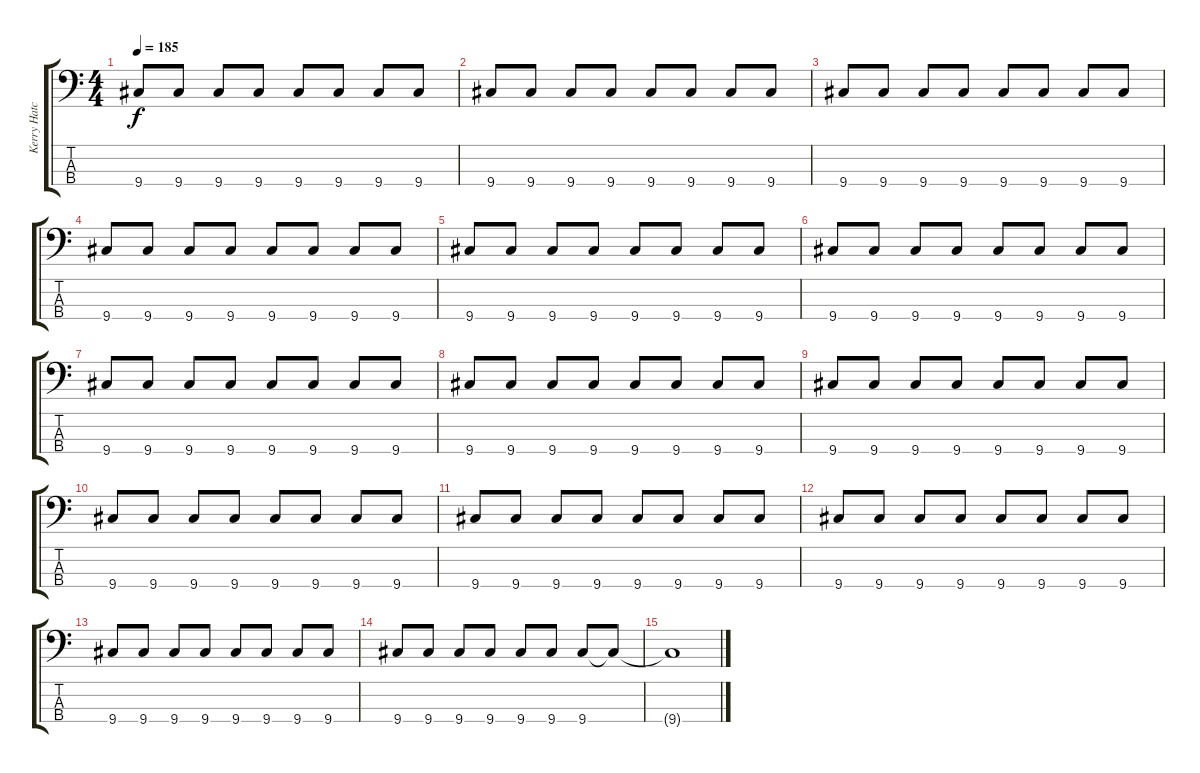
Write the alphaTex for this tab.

\track ("Kerry Hatch" "Kerry Hatc") {instrument electricbasspick}
\staff {score tabs}
\tuning (G2 D2 A1 E1) {hide}
\ts (4 4)
\tempo 185
\clef f4
\ks c
9.4.8{dy f} 9.4.8 9.4.8 9.4.8 9.4.8 9.4.8 9.4.8 9.4.8 |
9.4.8 9.4.8 9.4.8 9.4.8 9.4.8 9.4.8 9.4.8 9.4.8 |
9.4.8 9.4.8 9.4.8 9.4.8 9.4.8 9.4.8 9.4.8 9.4.8 |
9.4.8 9.4.8 9.4.8 9.4.8 9.4.8 9.4.8 9.4.8 9.4.8 |
9.4.8 9.4.8 9.4.8 9.4.8 9.4.8 9.4.8 9.4.8 9.4.8 |
9.4.8 9.4.8 9.4.8 9.4.8 9.4.8 9.4.8 9.4.8 9.4.8 |
9.4.8 9.4.8 9.4.8 9.4.8 9.4.8 9.4.8 9.4.8 9.4.8 |
9.4.8 9.4.8 9.4.8 9.4.8 9.4.8 9.4.8 9.4.8 9.4.8 |
9.4.8 9.4.8 9.4.8 9.4.8 9.4.8 9.4.8 9.4.8 9.4.8 |
9.4.8 9.4.8 9.4.8 9.4.8 9.4.8 9.4.8 9.4.8 9.4.8 |
9.4.8 9.4.8 9.4.8 9.4.8 9.4.8 9.4.8 9.4.8 9.4.8 |
9.4.8 9.4.8 9.4.8 9.4.8 9.4.8 9.4.8 9.4.8 9.4.8 |
9.4.8 9.4.8 9.4.8 9.4.8 9.4.8 9.4.8 9.4.8 9.4.8 |
9.4.8 9.4.8 9.4.8 9.4.8 9.4.8 9.4.8 9.4.8 9.4{t}.8 |
9.4{t}.1
